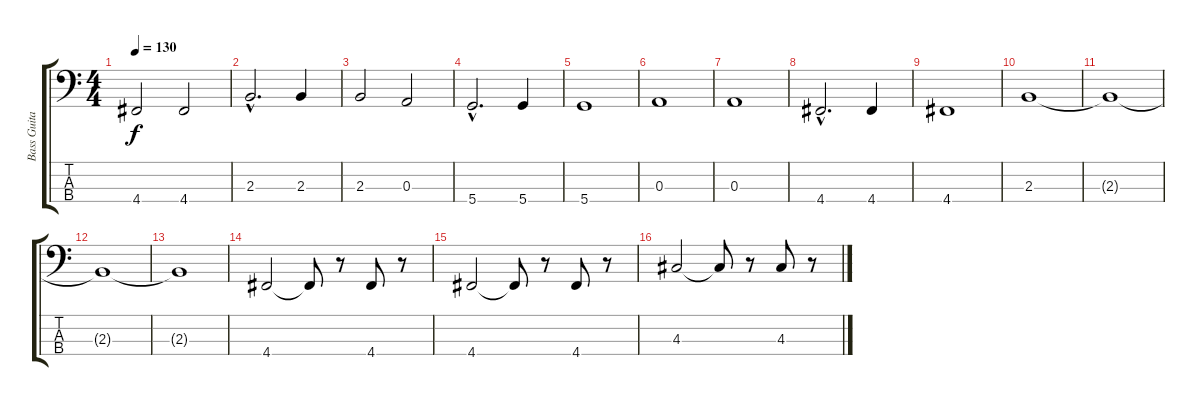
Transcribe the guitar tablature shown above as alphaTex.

\track ("Bass Guitar" "Bass Guita") {instrument electricbassfinger}
\staff {score tabs}
\tuning (G2 D2 A1 D1) {hide}
\ts (4 4)
\tempo 130
\clef f4
\ks c
4.4.2{dy f} 4.4.2 |
2.3{hac}.2{d} 2.3.4 |
2.3.2 0.3.2 |
5.4{hac}.2{d} 5.4.4 |
5.4.1 |
0.3.1 |
0.3.1 |
4.4{hac}.2{d} 4.4.4 |
4.4.1 |
2.3.1 |
2.3{t}.1 |
2.3{t}.1 |
2.3{t}.1 |
4.4.2 4.4{t}.8 r.8 4.4.8 r.8 |
4.4.2 4.4{t}.8 r.8 4.4.8 r.8 |
4.3.2 4.3{t}.8 r.8 4.3.8 r.8
